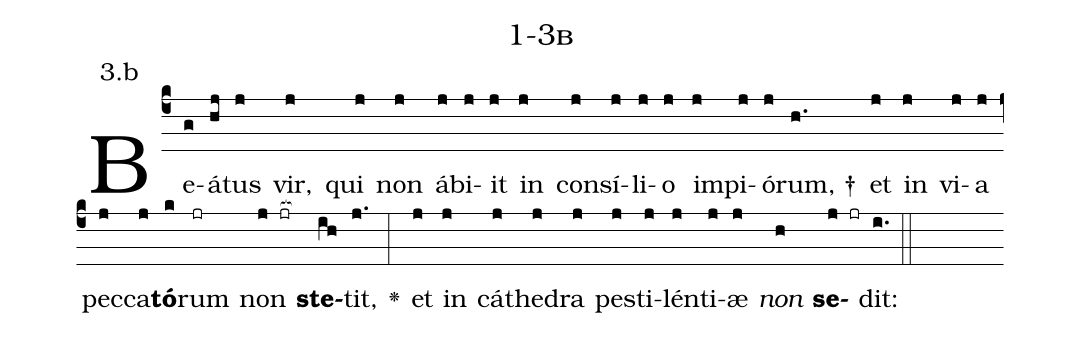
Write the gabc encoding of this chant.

name: 1-3b;
annotation: 3.b;
%%
(c4)Be(g)á(hj)tus(j) vir,(j) qui(j) non(j) áb(j)i(j)it(j) in(j) con(j)sí(j)li(j)o(j) im(j)pi(j)ó(j)rum, †(h.) et(j) in(j) vi(j)a(j) pec(j)ca(j)<b>tó</b>(k)rum(jr) non(j jr[ocb:1{]) <b>ste</b>(ih[ocb:0}])tit,(j.) <v>\greheightstar</v>(:) et(j) in(j) cá(j)the(j)dra(j) pes(j)ti(j)lén(j)ti(j)æ(j) <i>non</i>(h) <b>se</b>(j jr)dit:(i.) (::)


%E(j) u(j) o(j) u(h) a(j) e.(i.) (::)
